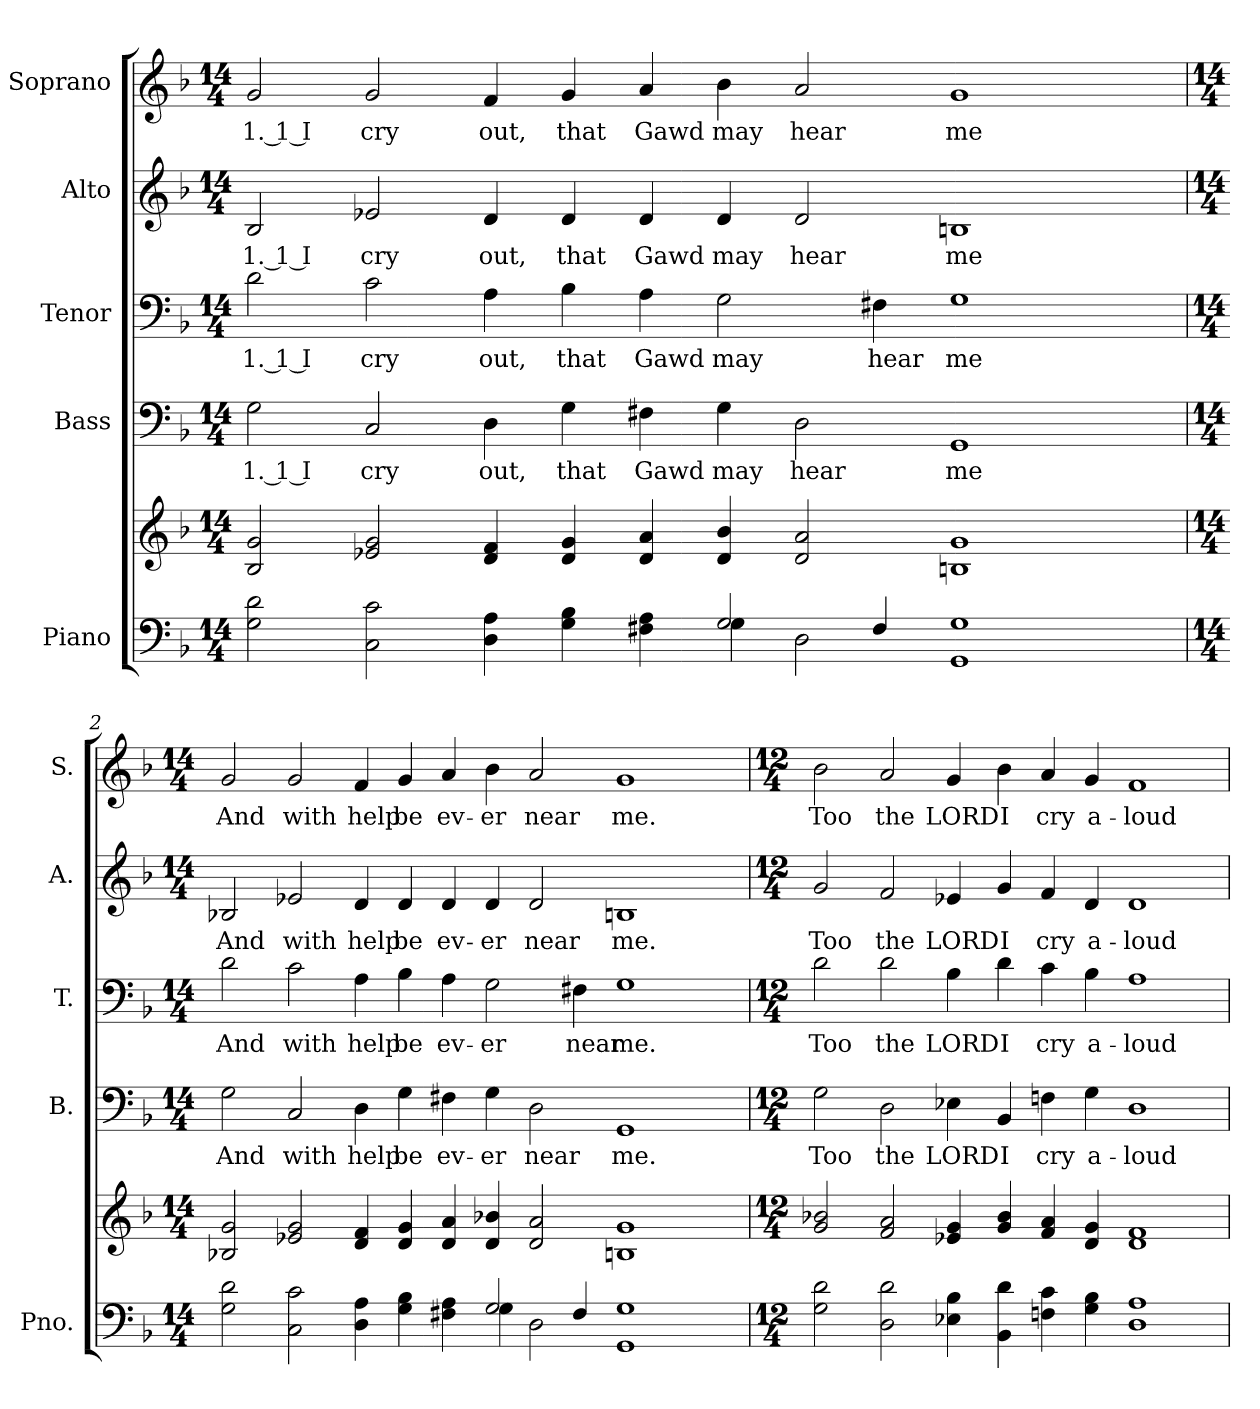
**kern	**kern	**kern	**text	**kern	**text	**kern	**text	**kern	**text
*part5	*part5	*part4	*part4	*part3	*part3	*part2	*part2	*part1	*part1
*staff6	*staff5	*staff4	*staff4	*staff3	*staff3	*staff2	*staff2	*staff1	*staff1
*I"Piano	*	*I"Bass	*	*I"Tenor	*	*I"Alto	*	*I"Soprano	*
*I'Pno.	*	*I'B.	*	*I'T.	*	*I'A.	*	*I'S.	*
!!LO:PB:g=z
*clefF4	*clefG2	*clefF4	*	*clefF4	*	*clefG2	*	*clefG2	*
*k[b-]	*k[b-]	*k[b-]	*	*k[b-]	*	*k[b-]	*	*k[b-]	*
*F:	*F:	*F:	*	*F:	*	*F:	*	*F:	*
*M14/4	*M14/4	*M14/4	*	*M14/4	*	*M14/4	*	*M14/4	*
*MM200	*MM200	*MM200	*	*MM200	*	*MM200	*	*MM200	*
=1	=1	=1	=1	=1	=1	=1	=1	=1	=1
*^	*	*	*	*	*	*	*	*	*
!	!	!	!	!LO:LY:b:color=#000000	!	!	!	!	!	!
!	!	!	!	!	!	!LO:LY:b:color=#000000	!	!	!	!
!	!	!	!	!	!	!	!	!LO:LY:b:color=#000000	!	!
!	!	!	!	!	!	!	!	!	!	!LO:LY:b:color=#000000
2Gi\ 2di	1ryy	2B-i/ 2gi	2Gi\	1. 1 I	2di\	1. 1 I	2B-i/	1. 1 I	2gi/	1. 1 I
!	!	!	!	!LO:LY:b:color=#000000	!	!	!	!	!	!
!	!	!	!	!	!	!LO:LY:b:color=#000000	!	!	!	!
!	!	!	!	!	!	!	!	!LO:LY:b:color=#000000	!	!
!	!	!	!	!	!	!	!	!	!	!LO:LY:b:color=#000000
2Ci\ 2ci	.	2e-Xi/ 2gi	2Ci/	cry	2ci\	cry	2e-Xi/	cry	2gi/	cry
!	!	!	!	!LO:LY:b:color=#000000	!	!	!	!	!	!
!	!	!	!	!	!	!LO:LY:b:color=#000000	!	!	!	!
!	!	!	!	!	!	!	!	!LO:LY:b:color=#000000	!	!
!	!	!	!	!	!	!	!	!	!	!LO:LY:b:color=#000000
4Di\ 4Ai	2ryy	4di/ 4fi	4Di\	out,	4Ai\	out,	4di/	out,	4fi/	out,
!	!	!	!	!LO:LY:b:color=#000000	!	!	!	!	!	!
!	!	!	!	!	!	!LO:LY:b:color=#000000	!	!	!	!
!	!	!	!	!	!	!	!	!LO:LY:b:color=#000000	!	!
!	!	!	!	!	!	!	!	!	!	!LO:LY:b:color=#000000
4Gi\ 4B-i	.	4di/ 4gi	4Gi\	that	4B-i\	that	4di/	that	4gi/	that
!	!	!	!	!LO:LY:b:color=#000000	!	!	!	!	!	!
!	!	!	!	!	!	!LO:LY:b:color=#000000	!	!	!	!
!	!	!	!	!	!	!	!	!LO:LY:b:color=#000000	!	!
!	!	!	!	!	!	!	!	!	!	!LO:LY:b:color=#000000
4F#Xi\ 4Ai	4ryy	4di/ 4ai	4F#Xi\	Gawd	4Ai\	Gawd	4di/	Gawd	4ai/	Gawd
!	!	!	!	!LO:LY:b:color=#000000	!	!	!	!	!	!
!	!	!	!	!	!	!LO:LY:b:color=#000000	!	!	!	!
!	!	!	!	!	!	!	!	!LO:LY:b:color=#000000	!	!
!	!	!	!	!	!	!	!	!	!	!LO:LY:b:color=#000000
2Gi/	4Gi\	4di/ 4b-i	4Gi\	may	2Gi\	may	4di/	may	4b-i\	may
!	!	!	!	!LO:LY:b:color=#000000	!	!	!	!	!	!
!	!	!	!	!	!	!	!	!LO:LY:b:color=#000000	!	!
!	!	!	!	!	!	!	!	!	!	!LO:LY:b:color=#000000
.	2Di\	2di/ 2ai	2Di\	hear	.	.	2di/	hear	2ai/	hear
!	!	!	!	!	!	!LO:LY:b:color=#000000	!	!	!	!
4F#i/	.	.	.	.	4F#Xi\	hear	.	.	.	.
!	!	!	!	!LO:LY:b:color=#000000	!	!	!	!	!	!
!	!	!	!	!	!	!LO:LY:b:color=#000000	!	!	!	!
!	!	!	!	!	!	!	!	!LO:LY:b:color=#000000	!	!
!	!	!	!	!	!	!	!	!	!	!LO:LY:b:color=#000000
1GGi 1Gi	2ryy	1Bni 1gi	1GGi	me	1Gi	me	1Bni	me	1gi	me
.	2ryy	.	.	.	.	.	.	.	.	.
!!LO:PB:g=z
=2	=2	=2	=2	=2	=2	=2	=2	=2	=2	=2
*M14/4	*	*M14/4	*M14/4	*	*M14/4	*	*M14/4	*	*M14/4	*
!	!	!	!	!LO:LY:b:color=#000000	!	!	!	!	!	!
!	!	!	!	!	!	!LO:LY:b:color=#000000	!	!	!	!
!	!	!	!	!	!	!	!	!LO:LY:b:color=#000000	!	!
!	!	!	!	!	!	!	!	!	!	!LO:LY:b:color=#000000
2Gi\ 2di	1ryy	2B-Xi/ 2gi	2Gi\	And	2di\	And	2B-Xi/	And	2gi/	And
!	!	!	!	!LO:LY:b:color=#000000	!	!	!	!	!	!
!	!	!	!	!	!	!LO:LY:b:color=#000000	!	!	!	!
!	!	!	!	!	!	!	!	!LO:LY:b:color=#000000	!	!
!	!	!	!	!	!	!	!	!	!	!LO:LY:b:color=#000000
2Ci\ 2ci	.	2e-Xi/ 2gi	2Ci/	with	2ci\	with	2e-Xi/	with	2gi/	with
!	!	!	!	!LO:LY:b:color=#000000	!	!	!	!	!	!
!	!	!	!	!	!	!LO:LY:b:color=#000000	!	!	!	!
!	!	!	!	!	!	!	!	!LO:LY:b:color=#000000	!	!
!	!	!	!	!	!	!	!	!	!	!LO:LY:b:color=#000000
4Di\ 4Ai	2ryy	4di/ 4fi	4Di\	help	4Ai\	help	4di/	help	4fi/	help
!	!	!	!	!LO:LY:b:color=#000000	!	!	!	!	!	!
!	!	!	!	!	!	!LO:LY:b:color=#000000	!	!	!	!
!	!	!	!	!	!	!	!	!LO:LY:b:color=#000000	!	!
!	!	!	!	!	!	!	!	!	!	!LO:LY:b:color=#000000
4Gi\ 4B-i	.	4di/ 4gi	4Gi\	be	4B-i\	be	4di/	be	4gi/	be
!	!	!	!	!LO:LY:b:color=#000000	!	!	!	!	!	!
!	!	!	!	!	!	!LO:LY:b:color=#000000	!	!	!	!
!	!	!	!	!	!	!	!	!LO:LY:b:color=#000000	!	!
!	!	!	!	!	!	!	!	!	!	!LO:LY:b:color=#000000
4F#Xi\ 4Ai	4ryy	4di/ 4ai	4F#Xi\	ev-	4Ai\	ev-	4di/	ev-	4ai/	ev-
!	!	!	!	!LO:LY:b:color=#000000	!	!	!	!	!	!
!	!	!	!	!	!	!LO:LY:b:color=#000000	!	!	!	!
!	!	!	!	!	!	!	!	!LO:LY:b:color=#000000	!	!
!	!	!	!	!	!	!	!	!	!	!LO:LY:b:color=#000000
2Gi/	4Gi\	4di/ 4b-Xi	4Gi\	-er	2Gi\	-er	4di/	-er	4b-i\	-er
!	!	!	!	!LO:LY:b:color=#000000	!	!	!	!	!	!
!	!	!	!	!	!	!	!	!LO:LY:b:color=#000000	!	!
!	!	!	!	!	!	!	!	!	!	!LO:LY:b:color=#000000
.	2Di\	2di/ 2ai	2Di\	near	.	.	2di/	near	2ai/	near
!	!	!	!	!	!	!LO:LY:b:color=#000000	!	!	!	!
4F#i/	.	.	.	.	4F#Xi\	near	.	.	.	.
!	!	!	!	!LO:LY:b:color=#000000	!	!	!	!	!	!
!	!	!	!	!	!	!LO:LY:b:color=#000000	!	!	!	!
!	!	!	!	!	!	!	!	!LO:LY:b:color=#000000	!	!
!	!	!	!	!	!	!	!	!	!	!LO:LY:b:color=#000000
1GGi 1Gi	2ryy	1Bni 1gi	1GGi	me.	1Gi	me.	1Bni	me.	1gi	me.
.	2ryy	.	.	.	.	.	.	.	.	.
*v	*v	*	*	*	*	*	*	*	*	*
!!LO:PB:g=z
=3	=3	=3	=3	=3	=3	=3	=3	=3	=3
*M12/4	*M12/4	*M12/4	*	*M12/4	*	*M12/4	*	*M12/4	*
*^	*	*	*	*	*	*	*	*	*
!	!	!	!	!LO:LY:b:color=#000000	!	!	!	!	!	!
*v	*v	*	*	*	*	*	*	*	*	*
*^	*	*	*	*	*	*	*	*	*
!	!	!	!	!	!	!LO:LY:b:color=#000000	!	!	!	!
*v	*v	*	*	*	*	*	*	*	*	*
*^	*	*	*	*	*	*	*	*	*
!	!	!	!	!	!	!	!	!LO:LY:b:color=#000000	!	!
*v	*v	*	*	*	*	*	*	*	*	*
*^	*	*	*	*	*	*	*	*	*
!	!	!	!	!	!	!	!	!	!	!LO:LY:b:color=#000000
*v	*v	*	*	*	*	*	*	*	*	*
2Gi\ 2di	2gi/ 2b-Xi	2Gi\	Too	2di\	Too	2gi/	Too	2b-i\	Too
!	!	!	!LO:LY:b:color=#000000	!	!	!	!	!	!
!	!	!	!	!	!LO:LY:b:color=#000000	!	!	!	!
!	!	!	!	!	!	!	!LO:LY:b:color=#000000	!	!
!	!	!	!	!	!	!	!	!	!LO:LY:b:color=#000000
2Di\ 2di	2fi/ 2ai	2Di\	the	2di\	the	2fi/	the	2ai/	the
!	!	!	!LO:LY:b:color=#000000	!	!	!	!	!	!
!	!	!	!	!	!LO:LY:b:color=#000000	!	!	!	!
!	!	!	!	!	!	!	!LO:LY:b:color=#000000	!	!
!	!	!	!	!	!	!	!	!	!LO:LY:b:color=#000000
4E-Xi\ 4B-i	4e-Xi/ 4gi	4E-Xi\	LORD	4B-i\	LORD	4e-Xi/	LORD	4gi/	LORD
!	!	!	!LO:LY:b:color=#000000	!	!	!	!	!	!
!	!	!	!	!	!LO:LY:b:color=#000000	!	!	!	!
!	!	!	!	!	!	!	!LO:LY:b:color=#000000	!	!
!	!	!	!	!	!	!	!	!	!LO:LY:b:color=#000000
4BB-i\ 4di	4gi/ 4b-i	4BB-i/	I	4di\	I	4gi/	I	4b-i\	I
!	!	!	!LO:LY:b:color=#000000	!	!	!	!	!	!
!	!	!	!	!	!LO:LY:b:color=#000000	!	!	!	!
!	!	!	!	!	!	!	!LO:LY:b:color=#000000	!	!
!	!	!	!	!	!	!	!	!	!LO:LY:b:color=#000000
4Fni\ 4ci	4fi/ 4ai	4Fni\	cry	4ci\	cry	4fi/	cry	4ai/	cry
!	!	!	!LO:LY:b:color=#000000	!	!	!	!	!	!
!	!	!	!	!	!LO:LY:b:color=#000000	!	!	!	!
!	!	!	!	!	!	!	!LO:LY:b:color=#000000	!	!
!	!	!	!	!	!	!	!	!	!LO:LY:b:color=#000000
4Gi\ 4B-i	4di/ 4gi	4Gi\	a-	4B-i\	a-	4di/	a-	4gi/	a-
!	!	!	!LO:LY:b:color=#000000	!	!	!	!	!	!
!	!	!	!	!	!LO:LY:b:color=#000000	!	!	!	!
!	!	!	!	!	!	!	!LO:LY:b:color=#000000	!	!
!	!	!	!	!	!	!	!	!	!LO:LY:b:color=#000000
1Di 1Ai	1di 1fi	1Di	-loud	1Ai	-loud	1di	-loud	1fi	-loud
=	=	=	=	=	=	=	=	=	=
*-	*-	*-	*-	*-	*-	*-	*-	*-	*-
